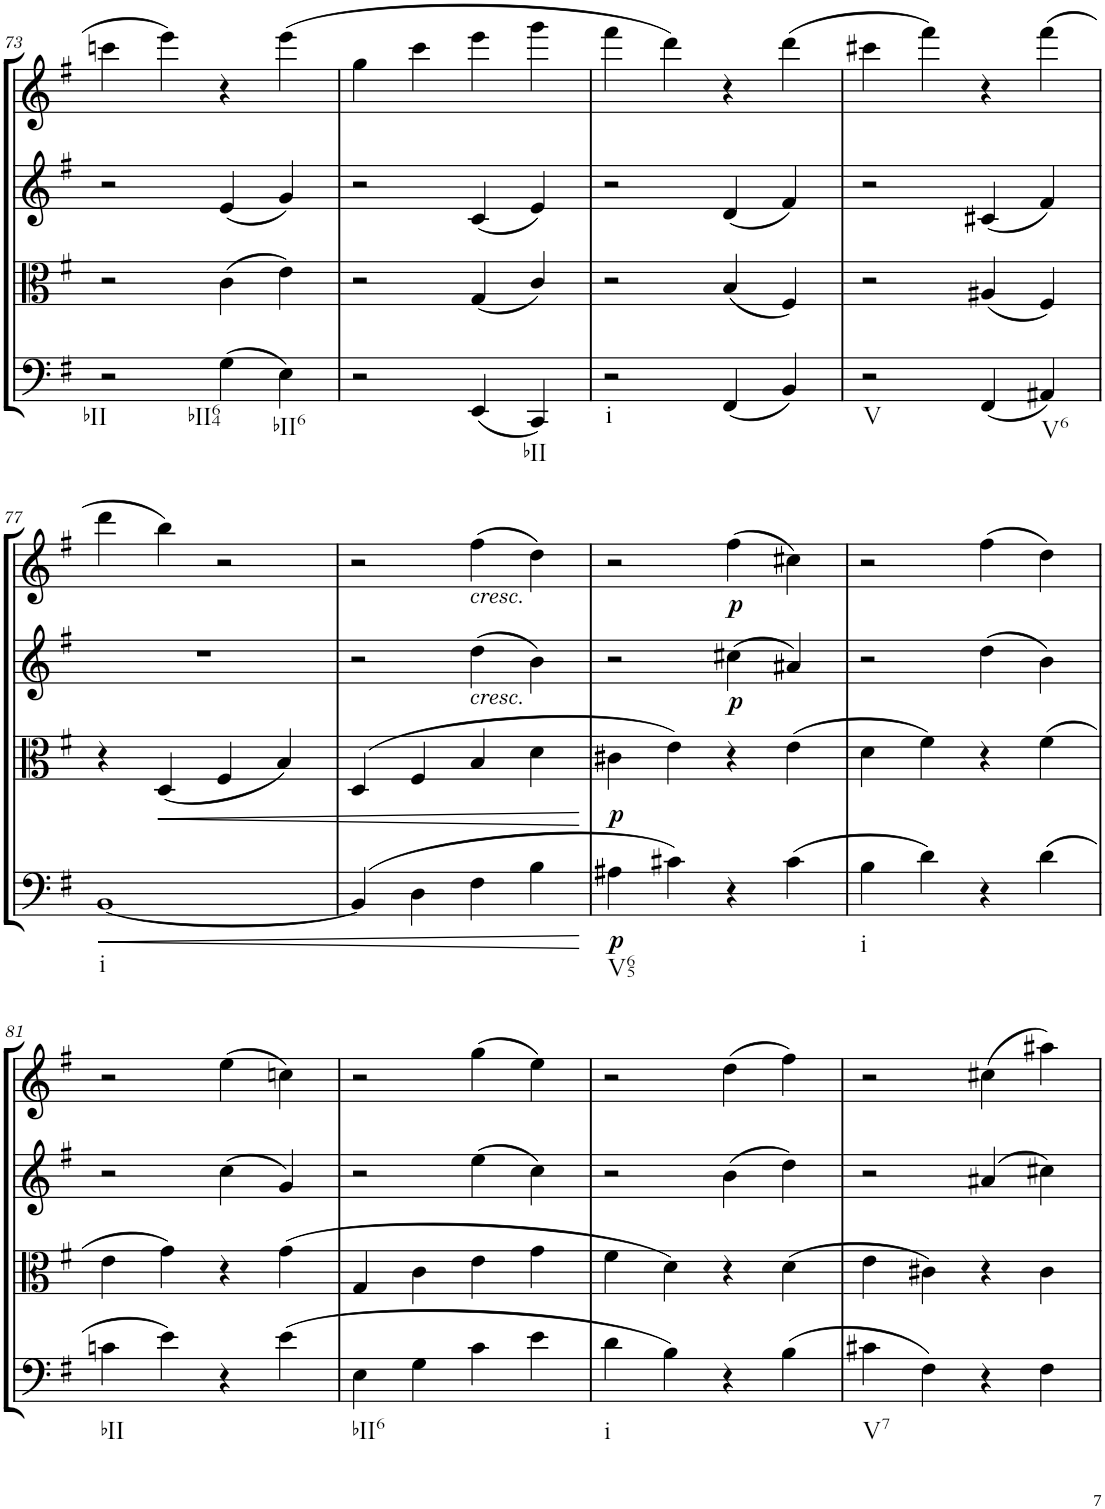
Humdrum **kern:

**kern	**dynam	**kern	**dynam	**kern	**dynam	**kern	**dynam
*part4	*part4	*part3	*part3	*part2	*part2	*part1	*part1
*staff4	*staff4	*staff3	*staff3	*staff2	*staff2	*staff1	*staff1
*I"Violoncello.	*	*I"Viola	*	*I"Violin II.	*	*I"Violin I.	*
*I'Vc	*	*I'Vla	*	*I'Vln	*	*I'Vln	*
!!LO:PB:g=z
*clefF4	*	*clefC3	*	*clefG2	*	*clefG2	*
*k[f#]	*	*k[f#]	*	*k[f#]	*	*k[f#]	*
*M2/2	*	*M2/2	*	*M2/2	*	*M2/2	*
*met(c|)	*	*met(c|)	*	*met(c|)	*	*met(c|)	*
=73	=73	=73	=73	=73	=73	=73	=73
!LO:TX:b:t=bII	!	!	!	!	!	!	!
2r	.	2r	.	2r	.	4cccn\	.
.	.	.	.	.	.	4eee\	.
!LO:TX:b:t=bII64	!	!	!	!	!	!	!
(4G\	.	(4c\	.	(4e/	.	4r	.
!LO:TX:b:t=bII6	!	!	!	!	!	!	!
4E\)	.	4e\)	.	4g/)	.	(4eee\	.
=74	=74	=74	=74	=74	=74	=74	=74
2r	.	2r	.	2r	.	4gg\	.
.	.	.	.	.	.	4ccc\	.
(4EE/	.	(4G/	.	(4c/	.	4eee\	.
!LO:TX:b:t=bII	!	!	!	!	!	!	!
4CC/)	.	4c/)	.	4e/)	.	4ggg\	.
=75	=75	=75	=75	=75	=75	=75	=75
!LO:TX:b:t=i	!	!	!	!	!	!	!
2r	.	2r	.	2r	.	4fff#\	.
.	.	.	.	.	.	4ddd\)	.
(4FF#/	.	(4B/	.	(4d/	.	4r	.
4BB/)	.	4F#/)	.	4f#/)	.	(4ddd\	.
=76	=76	=76	=76	=76	=76	=76	=76
!LO:TX:b:t=V	!	!	!	!	!	!	!
2r	.	2r	.	2r	.	4ccc#X\	.
.	.	.	.	.	.	4fff#\)	.
(4FF#/	.	(4A#X/	.	(4c#X/	.	4r	.
!LO:TX:b:t=V6	!	!	!	!	!	!	!
4AA#X/)	.	4F#/)	.	4f#/)	.	(4fff#\	.
!!LO:LB:g=z
=77	=77	=77	=77	=77	=77	=77	=77
!LO:TX:b:t=i	!	!	!	!	!	!	!
!	!LO:HP:b	!	!	!	!	!	!
[1BB	<	4r	.	1r	.	4ddd\	.
!	!	!	!LO:HP:b	!	!	!	!
.	.	(4D/	<	.	.	4bb\)	.
.	.	4F#/	.	.	.	2r	.
.	.	4B/)	.	.	.	.	.
=78	=78	=78	=78	=78	=78	=78	=78
(4BB/]	.	(4D/	.	2r	.	2r	.
4D\	.	4F#/	.	.	.	.	.
!	!	!	!	!	!	!LO:TX:b:i:t=cresc.	!
!	!	!	!	!LO:TX:b:i:t=cresc.	!	!	!
4F#\	.	4B/	.	(4dd\	.	(4ff#\	.
4B\	.	4d\	.	4b\)	.	4dd\)	.
.	[	.	[	.	.	.	.
=79	=79	=79	=79	=79	=79	=79	=79
!LO:TX:b:t=V65	!	!	!	!	!	!	!
!	!LO:DY:b	!	!	!	!	!	!
!	!LO:DY:n=1:a	!	!	!	!	!	!
4A#X\	p p	4c#X\	.	2r	.	2r	.
4c#X\)	.	4e\)	.	.	.	.	.
!	!	!	!	!	!LO:DY:b	!	!LO:DY:b
4r	.	4r	.	(4cc#X\	p	(4ff#\	p
(4c#\	.	(4e\	.	4a#X/)	.	4cc#X\)	.
=80	=80	=80	=80	=80	=80	=80	=80
!LO:TX:b:t=i	!	!	!	!	!	!	!
4B\	.	4d\	.	2r	.	2r	.
4d\)	.	4f#\)	.	.	.	.	.
4r	.	4r	.	(4dd\	.	(4ff#\	.
(4d\	.	(4f#\	.	4b\)	.	4dd\)	.
!!LO:LB:g=z
=81	=81	=81	=81	=81	=81	=81	=81
!LO:TX:b:t=bII	!	!	!	!	!	!	!
4cn\	.	4e\	.	2r	.	2r	.
4e\)	.	4g\)	.	.	.	.	.
4r	.	4r	.	(4cc\	.	(4ee\	.
(4e\	.	(4g\	.	4g/)	.	4ccn\)	.
=82	=82	=82	=82	=82	=82	=82	=82
!LO:TX:b:t=bII6	!	!	!	!	!	!	!
4E\	.	4G/	.	2r	.	2r	.
4G\	.	4c\	.	.	.	.	.
4c\	.	4e\	.	(4ee\	.	(4gg\	.
4e\	.	4g\	.	4cc\)	.	4ee\)	.
=83	=83	=83	=83	=83	=83	=83	=83
!LO:TX:b:t=i	!	!	!	!	!	!	!
4d\	.	4f#\	.	2r	.	2r	.
4B\)	.	4d\)	.	.	.	.	.
4r	.	4r	.	(4b\	.	(4dd\	.
(4B\	.	(4d\	.	4dd\)	.	4ff#\)	.
=84	=84	=84	=84	=84	=84	=84	=84
!LO:TX:b:t=V7	!	!	!	!	!	!	!
4c#X\	.	4e\	.	2r	.	2r	.
4F#\)	.	4c#X\)	.	.	.	.	.
4r	.	4r	.	(4a#X/	.	(4cc#X\	.
4F#\	.	4c#\	.	4cc#X\)	.	4aa#X\)	.
=	=	=	=	=	=	=	=
*-	*-	*-	*-	*-	*-	*-	*-
